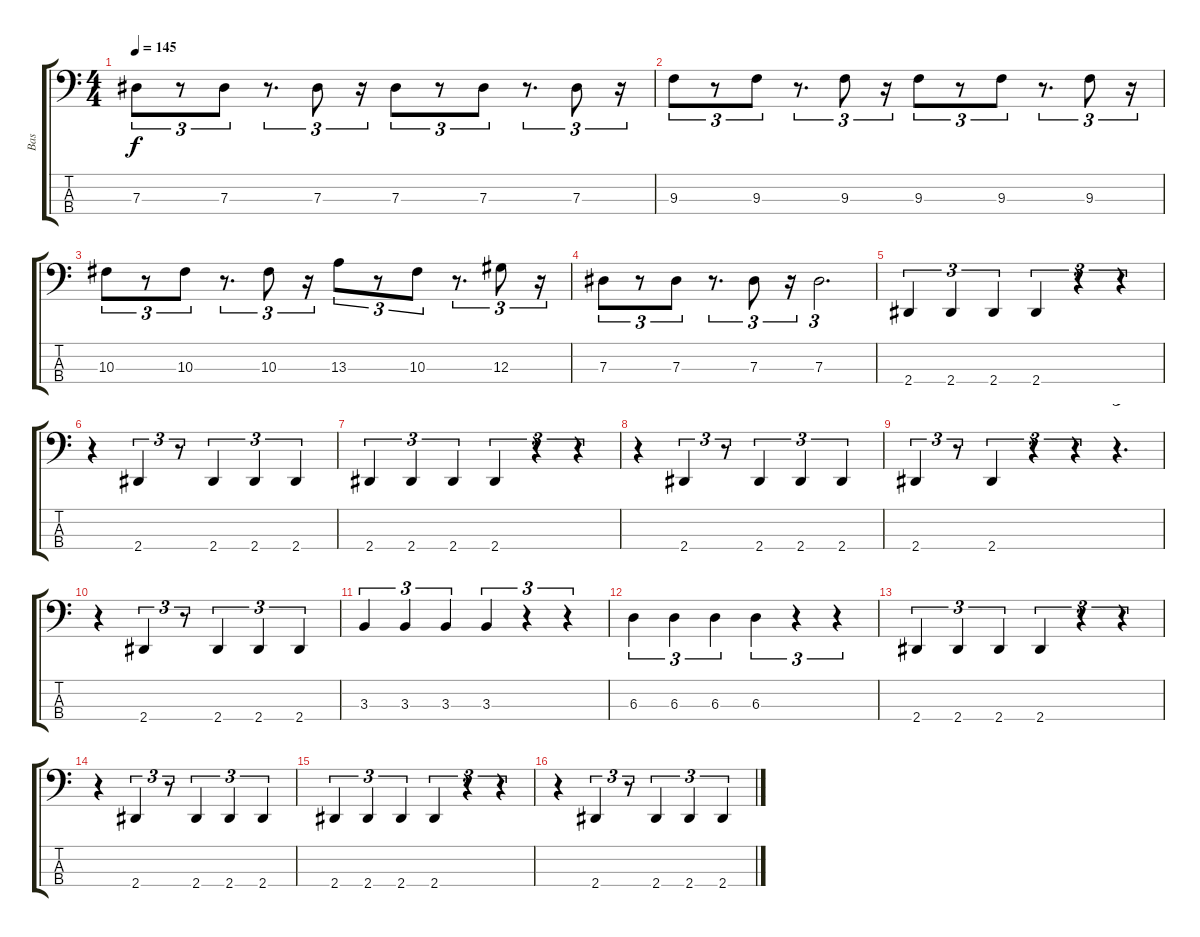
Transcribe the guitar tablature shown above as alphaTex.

\track ("Bas" "Bas") {instrument electricbassfinger}
\staff {score tabs}
\tuning (Gb2 Db2 Ab1 Db1) {hide}
\ts (4 4)
\tempo 145
\clef f4
\ks c
7.3.8{tu (3 2) dy f} r.8{tu (3 2)} 7.3.8{tu (3 2)} r.8{d tu (3 2)} 7.3.8{tu (3 2)} r.16{tu (3 2)} 7.3.8{tu (3 2)} r.8{tu (3 2)} 7.3.8{tu (3 2)} r.8{d tu (3 2)} 7.3.8{tu (3 2)} r.16{tu (3 2)} |
9.3.8{tu (3 2)} r.8{tu (3 2)} 9.3.8{tu (3 2)} r.8{d tu (3 2)} 9.3.8{tu (3 2)} r.16{tu (3 2)} 9.3.8{tu (3 2)} r.8{tu (3 2)} 9.3.8{tu (3 2)} r.8{d tu (3 2)} 9.3.8{tu (3 2)} r.16{tu (3 2)} |
10.3.8{tu (3 2)} r.8{tu (3 2)} 10.3.8{tu (3 2)} r.8{d tu (3 2)} 10.3.8{tu (3 2)} r.16{tu (3 2)} 13.3.8{tu (3 2)} r.8{tu (3 2)} 10.3.8{tu (3 2)} r.8{d tu (3 2)} 12.3.8{tu (3 2)} r.16{tu (3 2)} |
7.3.8{tu (3 2)} r.8{tu (3 2)} 7.3.8{tu (3 2)} r.8{d tu (3 2)} 7.3.8{tu (3 2)} r.16{tu (3 2)} 7.3.2{d tu (3 2)} |
2.4.4{tu (3 2)} 2.4.4{tu (3 2)} 2.4.4{tu (3 2)} 2.4.4{tu (3 2)} r.4{tu (3 2)} r.4{tu (3 2)} |
r.4 2.4.4{tu (3 2)} r.8{tu (3 2)} 2.4.4{tu (3 2)} 2.4.4{tu (3 2)} 2.4.4{tu (3 2)} |
2.4.4{tu (3 2)} 2.4.4{tu (3 2)} 2.4.4{tu (3 2)} 2.4.4{tu (3 2)} r.4{tu (3 2)} r.4{tu (3 2)} |
r.4 2.4.4{tu (3 2)} r.8{tu (3 2)} 2.4.4{tu (3 2)} 2.4.4{tu (3 2)} 2.4.4{tu (3 2)} |
2.4.4{tu (3 2)} r.8{tu (3 2)} 2.4.4{tu (3 2)} r.4{tu (3 2)} r.4{tu (3 2)} r.4{d tu (3 2)} |
r.4 2.4.4{tu (3 2)} r.8{tu (3 2)} 2.4.4{tu (3 2)} 2.4.4{tu (3 2)} 2.4.4{tu (3 2)} |
3.3.4{tu (3 2)} 3.3.4{tu (3 2)} 3.3.4{tu (3 2)} 3.3.4{tu (3 2)} r.4{tu (3 2)} r.4{tu (3 2)} |
6.3.4{tu (3 2)} 6.3.4{tu (3 2)} 6.3.4{tu (3 2)} 6.3.4{tu (3 2)} r.4{tu (3 2)} r.4{tu (3 2)} |
2.4.4{tu (3 2)} 2.4.4{tu (3 2)} 2.4.4{tu (3 2)} 2.4.4{tu (3 2)} r.4{tu (3 2)} r.4{tu (3 2)} |
r.4 2.4.4{tu (3 2)} r.8{tu (3 2)} 2.4.4{tu (3 2)} 2.4.4{tu (3 2)} 2.4.4{tu (3 2)} |
2.4.4{tu (3 2)} 2.4.4{tu (3 2)} 2.4.4{tu (3 2)} 2.4.4{tu (3 2)} r.4{tu (3 2)} r.4{tu (3 2)} |
r.4 2.4.4{tu (3 2)} r.8{tu (3 2)} 2.4.4{tu (3 2)} 2.4.4{tu (3 2)} 2.4.4{tu (3 2)}
